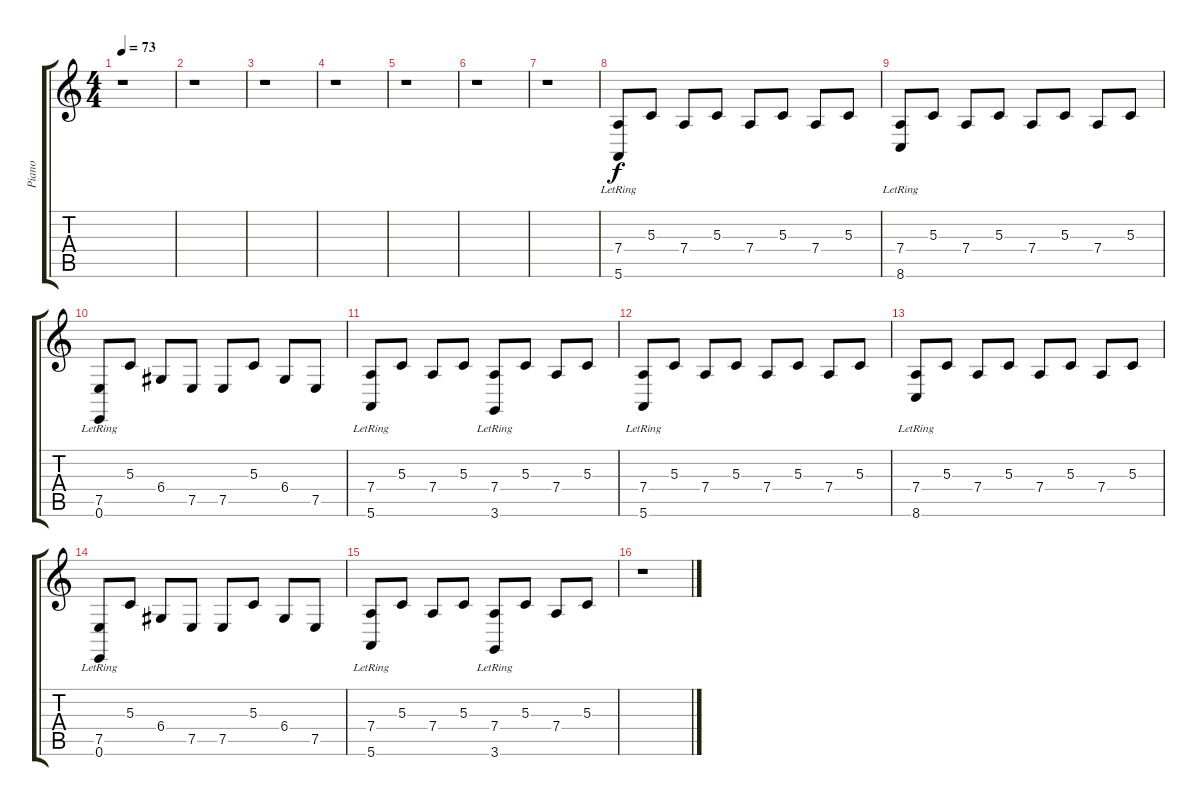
\track ("Piano" "Piano") {instrument harpsichord}
\staff {score tabs}
\tuning (E4 B3 G3 D3 A2 E2) {hide}
\ts (4 4)
\tempo 73
\clef g2
\ks c
r.1{dy f} |
r.1 |
r.1 |
r.1 |
r.1 |
r.1 |
r.1 |
(7.4 5.6{lr}).8 5.3.8 7.4.8 5.3.8 7.4.8 5.3.8 7.4.8 5.3.8 |
(7.4 8.6{lr}).8 5.3.8 7.4.8 5.3.8 7.4.8 5.3.8 7.4.8 5.3.8 |
(7.5 0.6{lr}).8 5.3.8 6.4.8 7.5.8 7.5.8 5.3.8 6.4.8 7.5.8 |
(7.4 5.6{lr}).8 5.3.8 7.4.8 5.3.8 (7.4 3.6{lr}).8 5.3.8 7.4.8 5.3.8 |
(7.4 5.6{lr}).8 5.3.8 7.4.8 5.3.8 7.4.8 5.3.8 7.4.8 5.3.8 |
(7.4 8.6{lr}).8 5.3.8 7.4.8 5.3.8 7.4.8 5.3.8 7.4.8 5.3.8 |
(7.5 0.6{lr}).8 5.3.8 6.4.8 7.5.8 7.5.8 5.3.8 6.4.8 7.5.8 |
(7.4 5.6{lr}).8 5.3.8 7.4.8 5.3.8 (7.4 3.6{lr}).8 5.3.8 7.4.8 5.3.8 |
r.1
